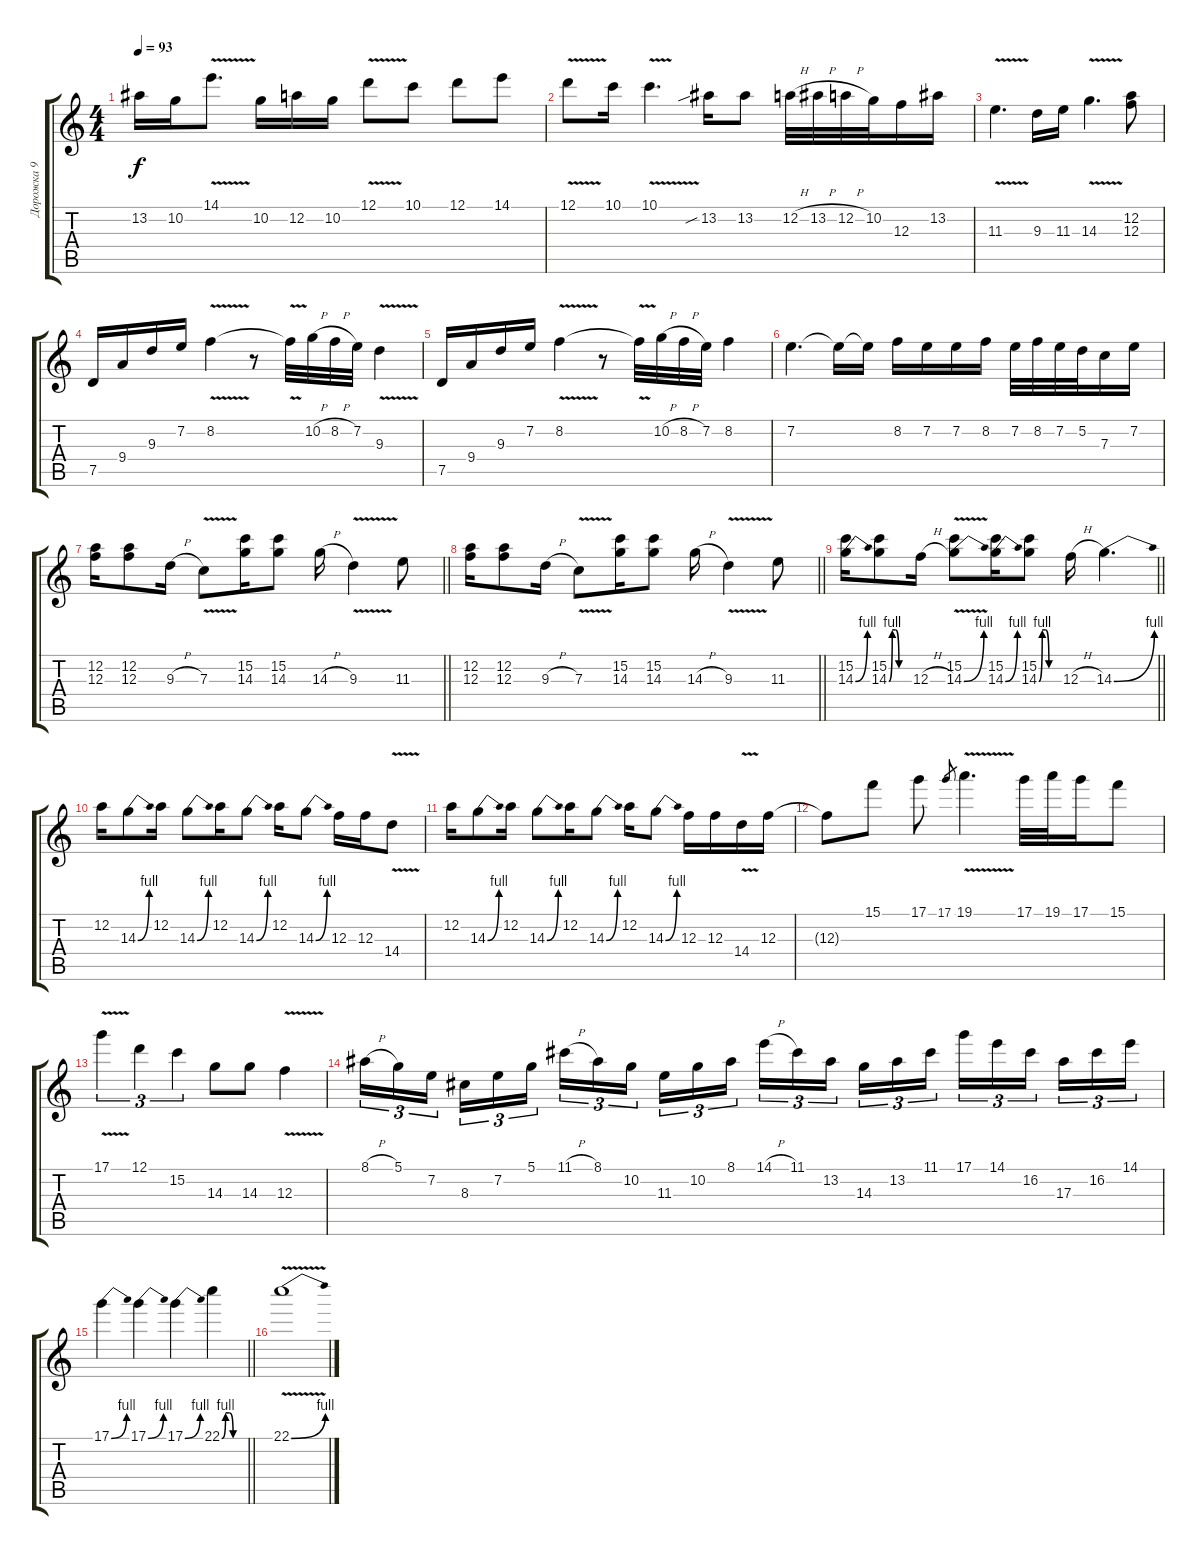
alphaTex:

\track ("Дорожка 9" "Дорожка 9") {instrument distortionguitar}
\staff {score tabs}
\tuning (D4 A3 F3 C3 G2 D2) {hide}
\ts (4 4)
\tempo 93
\clef g2
\ks c
13.2.16{dy f} 10.2.16 14.1{v}.8{d} 10.2.16 12.2.16 10.2.16 12.1{v}.8 10.1.8 12.1.8 14.1.8 |
12.1{v}.8 10.1.16 10.1{v}.4{d} 13.2{sib}.16 13.2.8 12.2{h}.32 13.2{h}.32 12.2{h}.32 10.2.32 12.3.16 13.2.16 |
11.3{v}.4{d} 9.3.16 11.3.16 14.3{v}.4{d} (12.2 12.3).8 |
7.5.16 9.4.16 9.3.16 7.2.16 8.2{v}.4 r.8 8.2{t}.32 10.2{h}.32 8.2{h}.32 7.2.32 9.3{v}.4 |
7.5.16 9.4.16 9.3.16 7.2.16 8.2{v}.4 r.8 8.2{t}.32 10.2{h}.32 8.2{h}.32 7.2.32 8.2.4 |
7.2.4{d} 7.2{t}.16 7.2{t}.16 8.2.16 7.2.16 7.2.16 8.2.16 7.2.32 8.2.32 7.2.32 5.2.32 7.3.16 7.2.16 |
\barLineRight lightlight
(12.2 12.3).16 (12.2 12.3).8 9.3{h}.16 7.3{v}.8 (15.2 14.3).16 (15.2 14.3).8 14.3{h}.16 9.3{v}.4 11.3.8 |
\barLineRight lightlight
(12.2 12.3).16 (12.2 12.3).8 9.3{h}.16 7.3{v}.8 (15.2 14.3).16 (15.2 14.3).8 14.3{h}.16 9.3{v}.4 11.3.8 |
\barLineRight lightlight
(15.2 14.3{be (bend 0 0 60 4)}).16 (15.2 14.3{be (custom 0 0 10 4 20 4 30 0 60 0)}).8 12.3{h}.16 (15.2 14.3{be (bend 0 0 60 4) v}).8 (15.2 14.3{be (bend 0 0 60 4)}).16 (15.2 14.3{be (custom 0 0 10 4 20 4 30 0 60 0)}).8 12.3{h}.16 14.3{be (bend 0 0 60 4)}.4{d} |
12.2.16 14.3{be (bend 0 0 60 4)}.8 12.2.16 14.3{be (bend 0 0 60 4)}.8 12.2.16 14.3{be (bend 0 0 60 4)}.8 12.2.16 14.3{be (bend 0 0 60 4)}.8 12.3.16 12.3.16 14.4{v}.8 |
12.2.16 14.3{be (bend 0 0 60 4)}.8 12.2.16 14.3{be (bend 0 0 60 4)}.8 12.2.16 14.3{be (bend 0 0 60 4)}.8 12.2.16 14.3{be (bend 0 0 60 4)}.8 12.3.16 12.3.16 14.4{v}.16 12.3.16 |
12.3{t}.8 15.1.8 17.1.8 17.1.8{gr} 19.1{v}.4{d} 17.1.32 19.1.32 17.1.16 15.1.8 |
17.1{v}.4{tu (3 2)} 12.1.4{tu (3 2)} 15.2.4{tu (3 2)} 14.3.8 14.3.8 12.3{v}.4 |
8.1{h}.16{tu (3 2)} 5.1.16{tu (3 2)} 7.2.16{tu (3 2) beam splitsecondary} 8.3.16{tu (3 2)} 7.2.16{tu (3 2)} 5.1.16{tu (3 2)} 11.1{h}.16{tu (3 2)} 8.1.16{tu (3 2)} 10.2.16{tu (3 2) beam splitsecondary} 11.3.16{tu (3 2)} 10.2.16{tu (3 2)} 8.1.16{tu (3 2)} 14.1{h}.16{tu (3 2)} 11.1.16{tu (3 2)} 13.2.16{tu (3 2) beam splitsecondary} 14.3.16{tu (3 2)} 13.2.16{tu (3 2)} 11.1.16{tu (3 2)} 17.1.16{tu (3 2)} 14.1.16{tu (3 2)} 16.2.16{tu (3 2) beam splitsecondary} 17.3.16{tu (3 2)} 16.2.16{tu (3 2)} 14.1.16{tu (3 2)} |
\barLineRight lightlight
17.1{be (bend 0 0 60 4)}.4 17.1{be (bend 0 0 60 4)}.4 17.1{be (bend 0 0 60 4)}.4 22.1{be (custom 0 0 10 4 20 4 30 0 60 0)}.4 |
22.1{be (bend 0 0 60 4) v}.1
